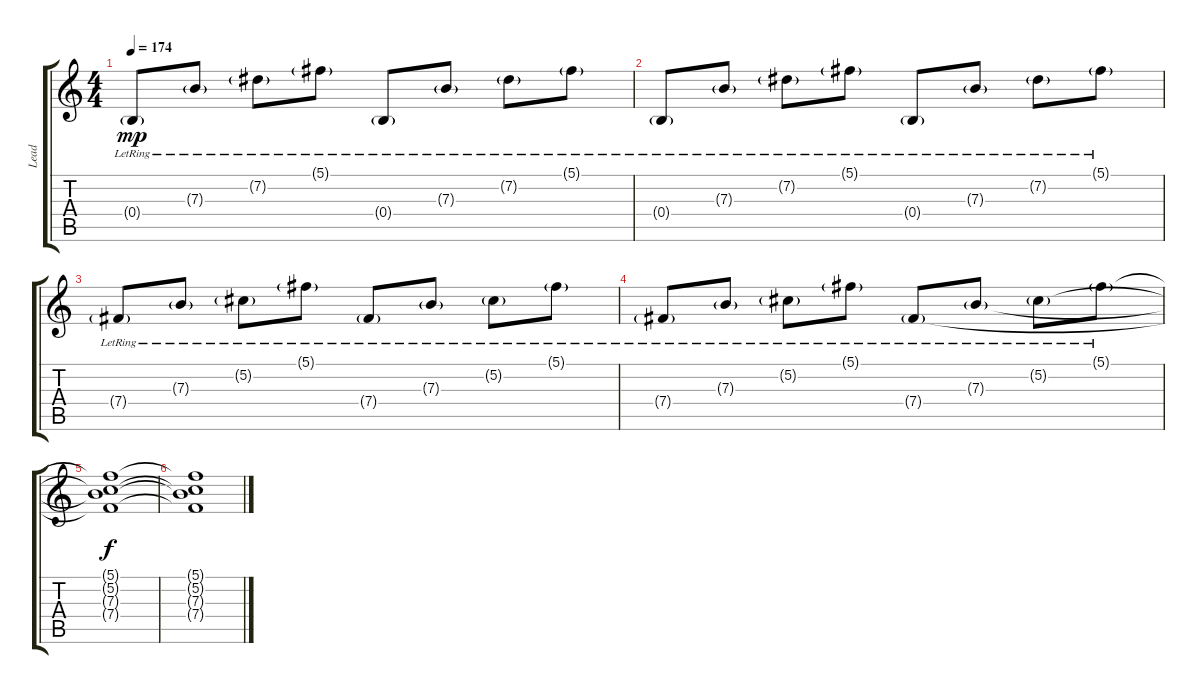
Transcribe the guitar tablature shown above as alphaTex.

\track ("Lead" "Lead") {instrument distortionguitar}
\staff {score tabs}
\tuning (Db4 Ab3 E3 B2 Gb2 B1) {hide}
\ts (4 4)
\tempo 174
\clef g2
\ks c
0.4{g lr}.8{dy mp} 7.3{g lr}.8 7.2{g lr}.8 5.1{g lr}.8 0.4{g lr}.8 7.3{g lr}.8 7.2{g lr}.8 5.1{g lr}.8 |
0.4{g lr}.8 7.3{g lr}.8 7.2{g lr}.8 5.1{g lr}.8 0.4{g lr}.8 7.3{g lr}.8 7.2{g lr}.8 5.1{g lr}.8 |
7.4{g lr}.8 7.3{g lr}.8 5.2{g lr}.8 5.1{g lr}.8 7.4{g lr}.8 7.3{g lr}.8 5.2{g lr}.8 5.1{g lr}.8 |
7.4{g lr}.8 7.3{g lr}.8 5.2{g lr}.8 5.1{g lr}.8 7.4{g lr}.8 7.3{g lr}.8 5.2{g lr}.8 5.1{g lr}.8 |
(5.1{t} 5.2{t} 7.3{t} 7.4{t}).1{dy f} |
(5.1{t} 5.2{t} 7.3{t} 7.4{t}).1
